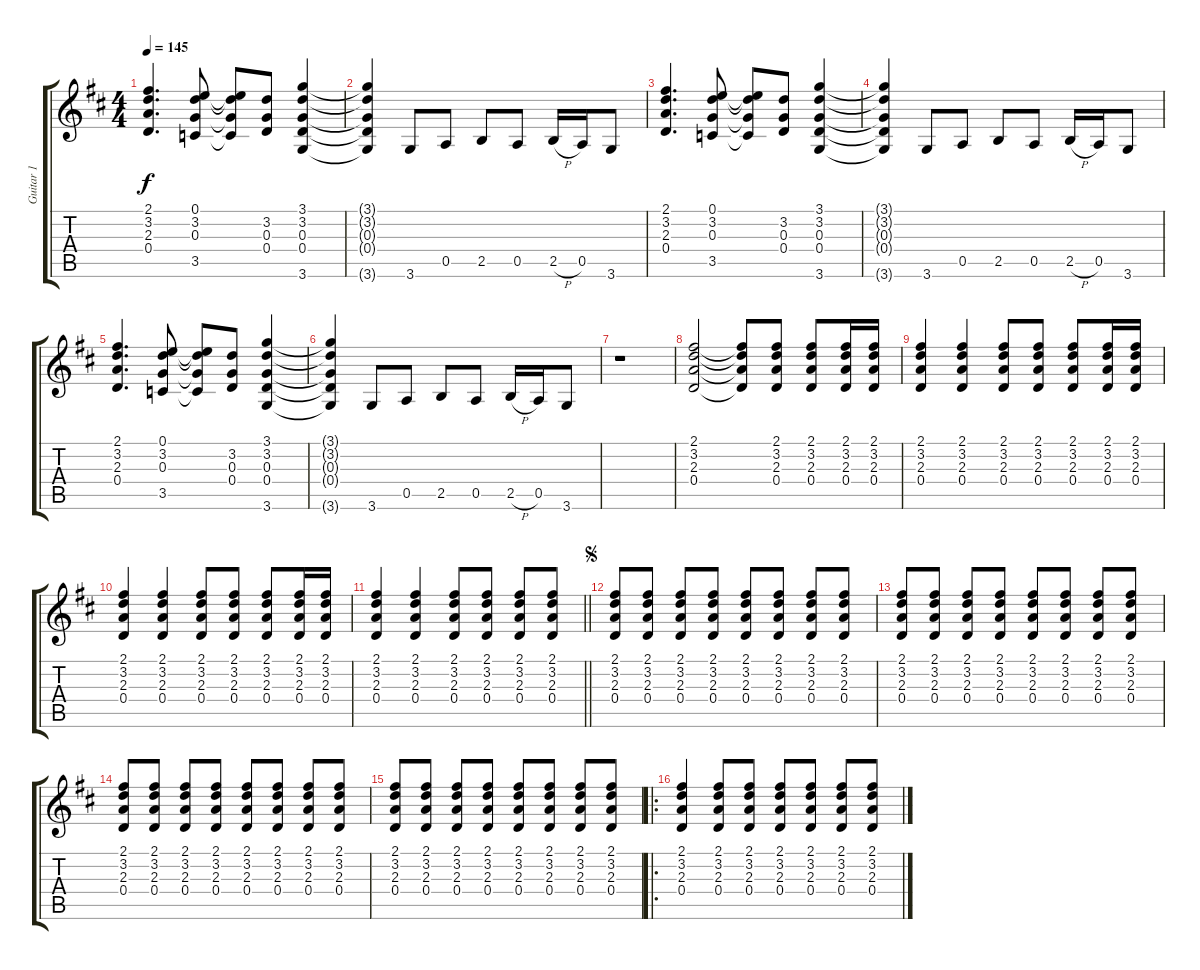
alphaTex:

\track ("Guitar 1" "Guitar 1") {instrument acousticguitarsteel}
\staff {score tabs}
\tuning (E4 B3 G3 D3 A2 E2) {hide}
\ts (4 4)
\tempo 145
\clef g2
\ks d
(2.1 3.2 2.3 0.4).4{d dy f instrument acousticguitarsteel} (0.1 3.2 0.3 3.5).8 (0.1{t} 3.2{t} 0.3{t} 3.5{t}).8 (3.2 0.3 0.4).8 (3.1 3.2 0.3 0.4 3.6).4 |
(3.1{t} 3.2{t} 0.3{t} 0.4{t} 3.6{t}).4 3.6.8 0.5.8 2.5.8 0.5.8 2.5{h}.16 0.5.16 3.6.8 |
(2.1 3.2 2.3 0.4).4{d} (0.1 3.2 0.3 3.5).8 (0.1{t} 3.2{t} 0.3{t} 3.5{t}).8 (3.2 0.3 0.4).8 (3.1 3.2 0.3 0.4 3.6).4 |
(3.1{t} 3.2{t} 0.3{t} 0.4{t} 3.6{t}).4 3.6.8 0.5.8 2.5.8 0.5.8 2.5{h}.16 0.5.16 3.6.8 |
(2.1 3.2 2.3 0.4).4{d} (0.1 3.2 0.3 3.5).8 (0.1{t} 3.2{t} 0.3{t} 3.5{t}).8 (3.2 0.3 0.4).8 (3.1 3.2 0.3 0.4 3.6).4 |
(3.1{t} 3.2{t} 0.3{t} 0.4{t} 3.6{t}).4 3.6.8 0.5.8 2.5.8 0.5.8 2.5{h}.16 0.5.16 3.6.8 |
r.1 |
(2.1 3.2 2.3 0.4).2 (2.1{t} 3.2{t} 2.3{t} 0.4{t}).8 (2.1 3.2 2.3 0.4).8 (2.1 3.2 2.3 0.4).8 (2.1 3.2 2.3 0.4).16 (2.1 3.2 2.3 0.4).16 |
(2.1 3.2 2.3 0.4).4 (2.1 3.2 2.3 0.4).4 (2.1 3.2 2.3 0.4).8 (2.1 3.2 2.3 0.4).8 (2.1 3.2 2.3 0.4).8 (2.1 3.2 2.3 0.4).16 (2.1 3.2 2.3 0.4).16 |
(2.1 3.2 2.3 0.4).4 (2.1 3.2 2.3 0.4).4 (2.1 3.2 2.3 0.4).8 (2.1 3.2 2.3 0.4).8 (2.1 3.2 2.3 0.4).8 (2.1 3.2 2.3 0.4).16 (2.1 3.2 2.3 0.4).16 |
\barLineRight lightlight
(2.1 3.2 2.3 0.4).4 (2.1 3.2 2.3 0.4).4 (2.1 3.2 2.3 0.4).8 (2.1 3.2 2.3 0.4).8 (2.1 3.2 2.3 0.4).8 (2.1 3.2 2.3 0.4).8 |
\jump segno
(2.1 3.2 2.3 0.4).8 (2.1 3.2 2.3 0.4).8 (2.1 3.2 2.3 0.4).8 (2.1 3.2 2.3 0.4).8 (2.1 3.2 2.3 0.4).8 (2.1 3.2 2.3 0.4).8 (2.1 3.2 2.3 0.4).8 (2.1 3.2 2.3 0.4).8 |
(2.1 3.2 2.3 0.4).8 (2.1 3.2 2.3 0.4).8 (2.1 3.2 2.3 0.4).8 (2.1 3.2 2.3 0.4).8 (2.1 3.2 2.3 0.4).8 (2.1 3.2 2.3 0.4).8 (2.1 3.2 2.3 0.4).8 (2.1 3.2 2.3 0.4).8 |
(2.1 3.2 2.3 0.4).8 (2.1 3.2 2.3 0.4).8 (2.1 3.2 2.3 0.4).8 (2.1 3.2 2.3 0.4).8 (2.1 3.2 2.3 0.4).8 (2.1 3.2 2.3 0.4).8 (2.1 3.2 2.3 0.4).8 (2.1 3.2 2.3 0.4).8 |
(2.1 3.2 2.3 0.4).8 (2.1 3.2 2.3 0.4).8 (2.1 3.2 2.3 0.4).8 (2.1 3.2 2.3 0.4).8 (2.1 3.2 2.3 0.4).8 (2.1 3.2 2.3 0.4).8 (2.1 3.2 2.3 0.4).8 (2.1 3.2 2.3 0.4).8 |
\ro
(2.1 3.2 2.3 0.4).4 (2.1 3.2 2.3 0.4).8 (2.1 3.2 2.3 0.4).8 (2.1 3.2 2.3 0.4).8 (2.1 3.2 2.3 0.4).8 (2.1 3.2 2.3 0.4).8 (2.1 3.2 2.3 0.4).8
